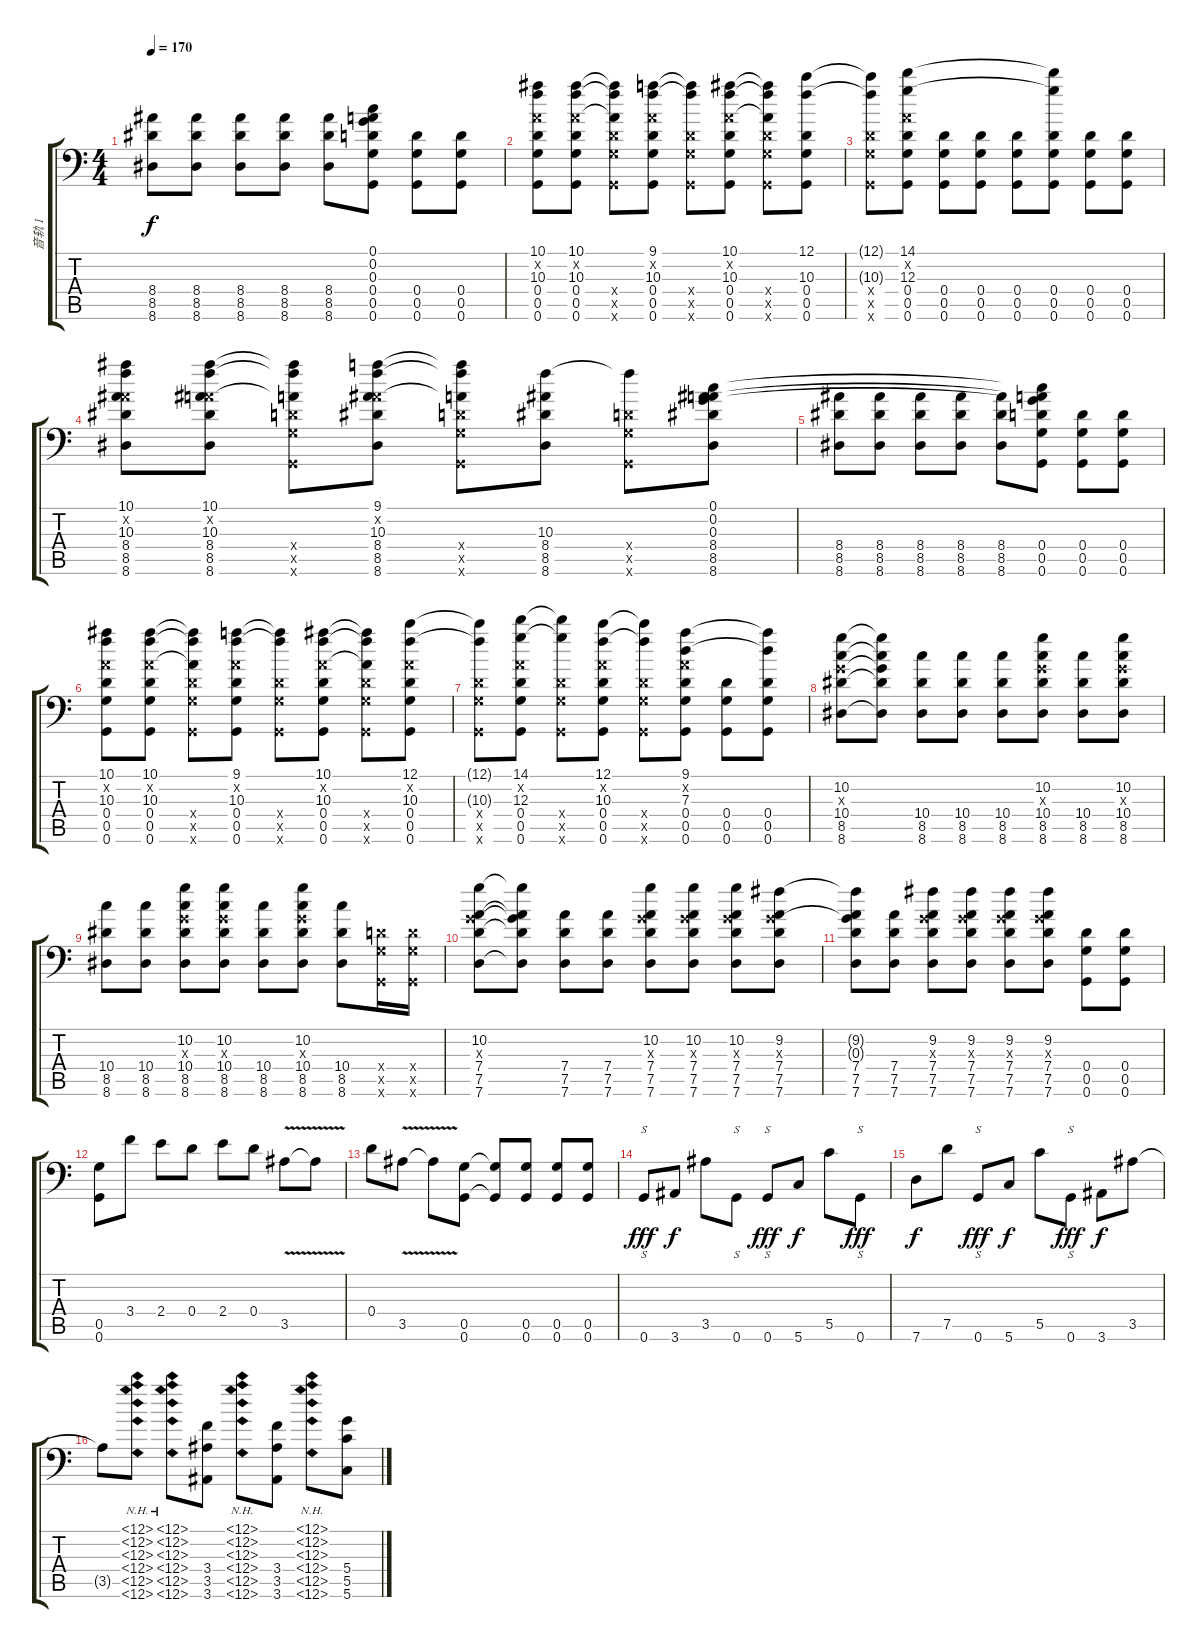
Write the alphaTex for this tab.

\track ("音轨 1" "音轨 1") {instrument acousticguitarsteel}
\staff {score tabs}
\tuning (C4 A3 G3 D3 G2 G1) {hide}
\ts (4 4)
\tempo 170
\clef f4
\ks c
(8.4 8.5 8.6).8{dy f} (8.4 8.5 8.6).8 (8.4 8.5 8.6).8 (8.4 8.5 8.6).8 (8.4 8.5 8.6).8 (0.1{t} 0.2{t} 0.3{t} 0.4 0.5 0.6).8 (0.4 0.5 0.6).8 (0.4 0.5 0.6).8 |
(10.1 0.2{x} 10.3 0.4 0.5 0.6).8 (10.1 0.2{x} 10.3 0.4 0.5 0.6).8 (10.1{t} 0.2{t} 10.3{t} 0.4{x} 0.5{x} 0.6{x}).8 (9.1 0.2{x} 10.3 0.4 0.5 0.6).8 (9.1{t} 10.3{t} 0.4{x} 0.5{x} 0.6{x}).8 (10.1 0.2{x} 10.3 0.4 0.5 0.6).8 (10.1{t} 0.2{t} 10.3{t} 0.4{x} 0.5{x} 0.6{x}).8 (12.1 10.3 0.4 0.5 0.6).8 |
(12.1{t} 10.3{t} 0.4{x} 0.5{x} 0.6{x}).8 (14.1 0.2{x} 12.3 0.4 0.5 0.6).8 (0.4 0.5 0.6).8 (0.4 0.5 0.6).8 (0.4 0.5 0.6).8 (14.1{t} 12.3{t} 0.4 0.5 0.6).8 (0.4 0.5 0.6).8 (0.4 0.5 0.6).8 |
(10.1 0.2{x} 10.3 8.4 8.5 8.6).8 (10.1 0.2{x} 10.3 8.4 8.5 8.6).8 (10.1{t} 0.2{t} 10.3{t} 0.4{x} 0.5{x} 0.6{x}).8 (9.1 0.2{x} 10.3 8.4 8.5 8.6).8 (9.1{t} 0.2{t} 10.3{t} 0.4{x} 0.5{x} 0.6{x}).8 (10.3 8.4 8.5 8.6).8 (10.3{t} 0.4{x} 0.5{x} 0.6{x}).8 (0.1 0.2 0.3 8.4 8.5 8.6).8 |
(8.4 8.5 8.6).8 (8.4 8.5 8.6).8 (8.4 8.5 8.6).8 (8.4 8.5 8.6).8 (8.4 8.5 8.6).8 (0.1{t} 0.2{t} 0.3{t} 0.4 0.5 0.6).8 (0.4 0.5 0.6).8 (0.4 0.5 0.6).8 |
(10.1 0.2{x} 10.3 0.4 0.5 0.6).8 (10.1 0.2{x} 10.3 0.4 0.5 0.6).8 (10.1{t} 0.2{t} 10.3{t} 0.4{x} 0.5{x} 0.6{x}).8 (9.1 0.2{x} 10.3 0.4 0.5 0.6).8 (9.1{t} 10.3{t} 0.4{x} 0.5{x} 0.6{x}).8 (10.1 0.2{x} 10.3 0.4 0.5 0.6).8 (10.1{t} 0.2{t} 10.3{t} 0.4{x} 0.5{x} 0.6{x}).8 (12.1 0.2{x} 10.3 0.4 0.5 0.6).8 |
(12.1{t} 10.3{t} 0.4{x} 0.5{x} 0.6{x}).8 (14.1 0.2{x} 12.3 0.4 0.5 0.6).8 (14.1{t} 12.3{t} 0.4{x} 0.5{x} 0.6{x}).8 (12.1 0.2{x} 10.3 0.4 0.5 0.6).8 (12.1{t} 10.3{t} 0.4{x} 0.5{x} 0.6{x}).8 (9.1 0.2{x} 7.3 0.4 0.5 0.6).8 (0.4 0.5 0.6).8 (9.1{t} 7.3{t} 0.4 0.5 0.6).8 |
(10.2 0.3{x} 10.4 8.5 8.6).8 (10.2{t} 0.3{t} 10.4{t} 8.5{t} 8.6{t}).8 (10.4 8.5 8.6).8 (10.4 8.5 8.6).8 (10.4 8.5 8.6).8 (10.2 0.3{x} 10.4 8.5 8.6).8 (10.4 8.5 8.6).8 (10.2 0.3{x} 10.4 8.5 8.6).8 |
(10.4 8.5 8.6).8 (10.4 8.5 8.6).8 (10.2 0.3{x} 10.4 8.5 8.6).8 (10.2 0.3{x} 10.4 8.5 8.6).8 (10.4 8.5 8.6).8 (10.2 0.3{x} 10.4 8.5 8.6).8 (10.4 8.5 8.6).8 (0.4{x} 0.5{x} 0.6{x}).16 (0.4{x} 0.5{x} 0.6{x}).16 |
(10.2 0.3{x} 7.4 7.5 7.6).8 (10.2{t} 0.3{t} 7.4{t} 7.5{t} 7.6{t}).8 (7.4 7.5 7.6).8 (7.4 7.5 7.6).8 (10.2 0.3{x} 7.4 7.5 7.6).8 (10.2 0.3{x} 7.4 7.5 7.6).8 (10.2 0.3{x} 7.4 7.5 7.6).8 (9.2 0.3{x} 7.4 7.5 7.6).8 |
(9.2{t} 0.3{t} 7.4 7.5 7.6).8 (7.4 7.5 7.6).8 (9.2 0.3{x} 7.4 7.5 7.6).8 (9.2 0.3{x} 7.4 7.5 7.6).8 (9.2 0.3{x} 7.4 7.5 7.6).8 (9.2 0.3{x} 7.4 7.5 7.6).8 (0.4 0.5 0.6).8 (0.4 0.5 0.6).8 |
(0.5 0.6).8 3.4.8 2.4.8 0.4.8 2.4.8 0.4.8 3.5{v}.8 3.5{t}.8 |
0.4.8 3.5{v}.8 3.5{t}.8 (0.5 0.6).8 (0.5{t} 0.6{t}).8 (0.5 0.6).8 (0.5 0.6).8 (0.5 0.6).8 |
0.6.8{s dy fff} 3.6.8{dy f} 3.5.8 0.6.8{s} 0.6.8{s dy fff} 5.6.8{dy f} 5.5.8 0.6.8{s dy fff} |
7.6.8{dy f} 7.5.8 0.6.8{s dy fff} 5.6.8{dy f} 5.5.8 0.6.8{s dy fff} 3.6.8{dy f} 3.5.8 |
3.5{t}.8 (12.1{nh} 12.2{nh} 12.3{nh} 12.4{nh} 12.5{nh} 12.6{nh}).8 (12.1{nh} 12.2{nh} 12.3{nh} 12.4{nh} 12.5{nh} 12.6{nh}).8 (3.4 3.5 3.6).8 (12.1{nh} 12.2{nh} 12.3{nh} 12.4{nh} 12.5{nh} 12.6{nh}).8 (3.4 3.5 3.6).8 (12.1{nh} 12.2{nh} 12.3{nh} 12.4{nh} 12.5{nh} 12.6{nh}).8 (5.4 5.5 5.6).8
